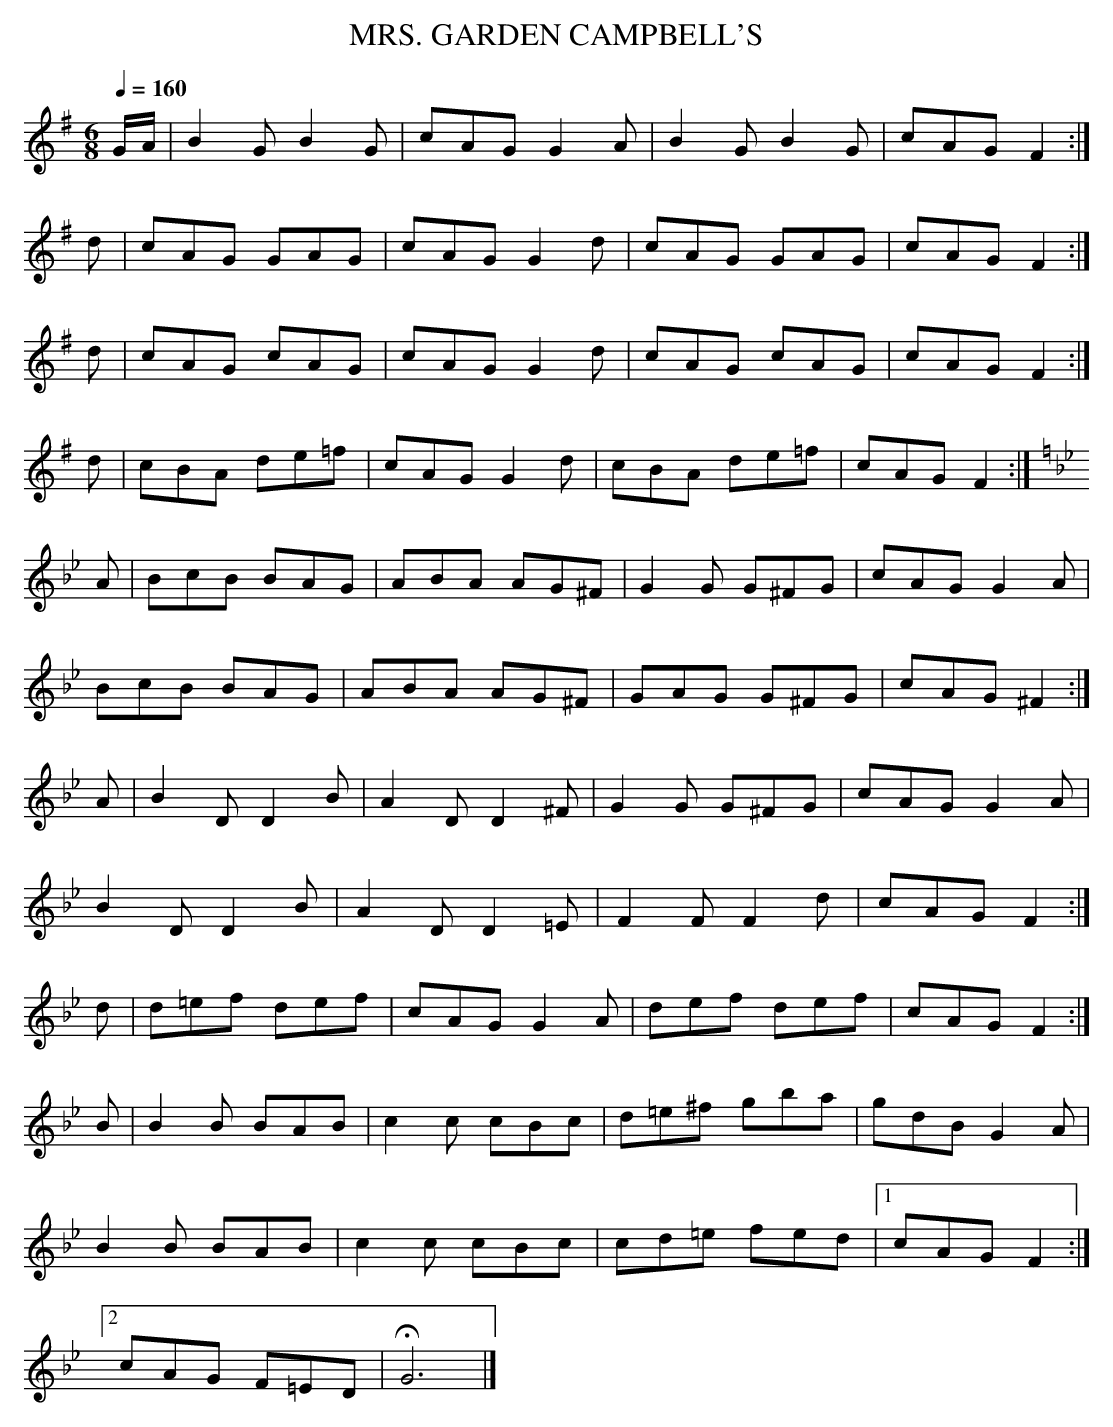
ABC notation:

X:1
T:MRS. GARDEN CAMPBELL'S
M:6/8
Q:1/4=160
K:G
G/A/|B2G B2G|cAG G2A|B2G B2G|cAG F2:|
d|cAG GAG|cAG G2d|cAG GAG|cAG F2:|
d|cAG cAG|cAG G2d|cAG cAG|cAG F2:|
d|cBA de=f|cAG G2d|cBA de=f|cAG F2:|
K:Gm
A|BcB BAG|ABA AG^F|G2G G^FG|cAG G2A|
BcB BAG|ABA AG^F|GAG G^FG|cAG ^F2:|
A|B2D D2B|A2D D2^F|G2G G^FG|cAG G2A|
B2D D2B|A2D D2=E|F2F F2d|cAG F2:|
d|d=ef def|cAG G2A|def def|cAG F2:|
B|B2B BAB|c2c cBc|d=e^f gba|gdB G2A|
B2B BAB|c2c cBc|cd=e fed|1cAG F2:|
[2 cAG F=ED|HG6|]
